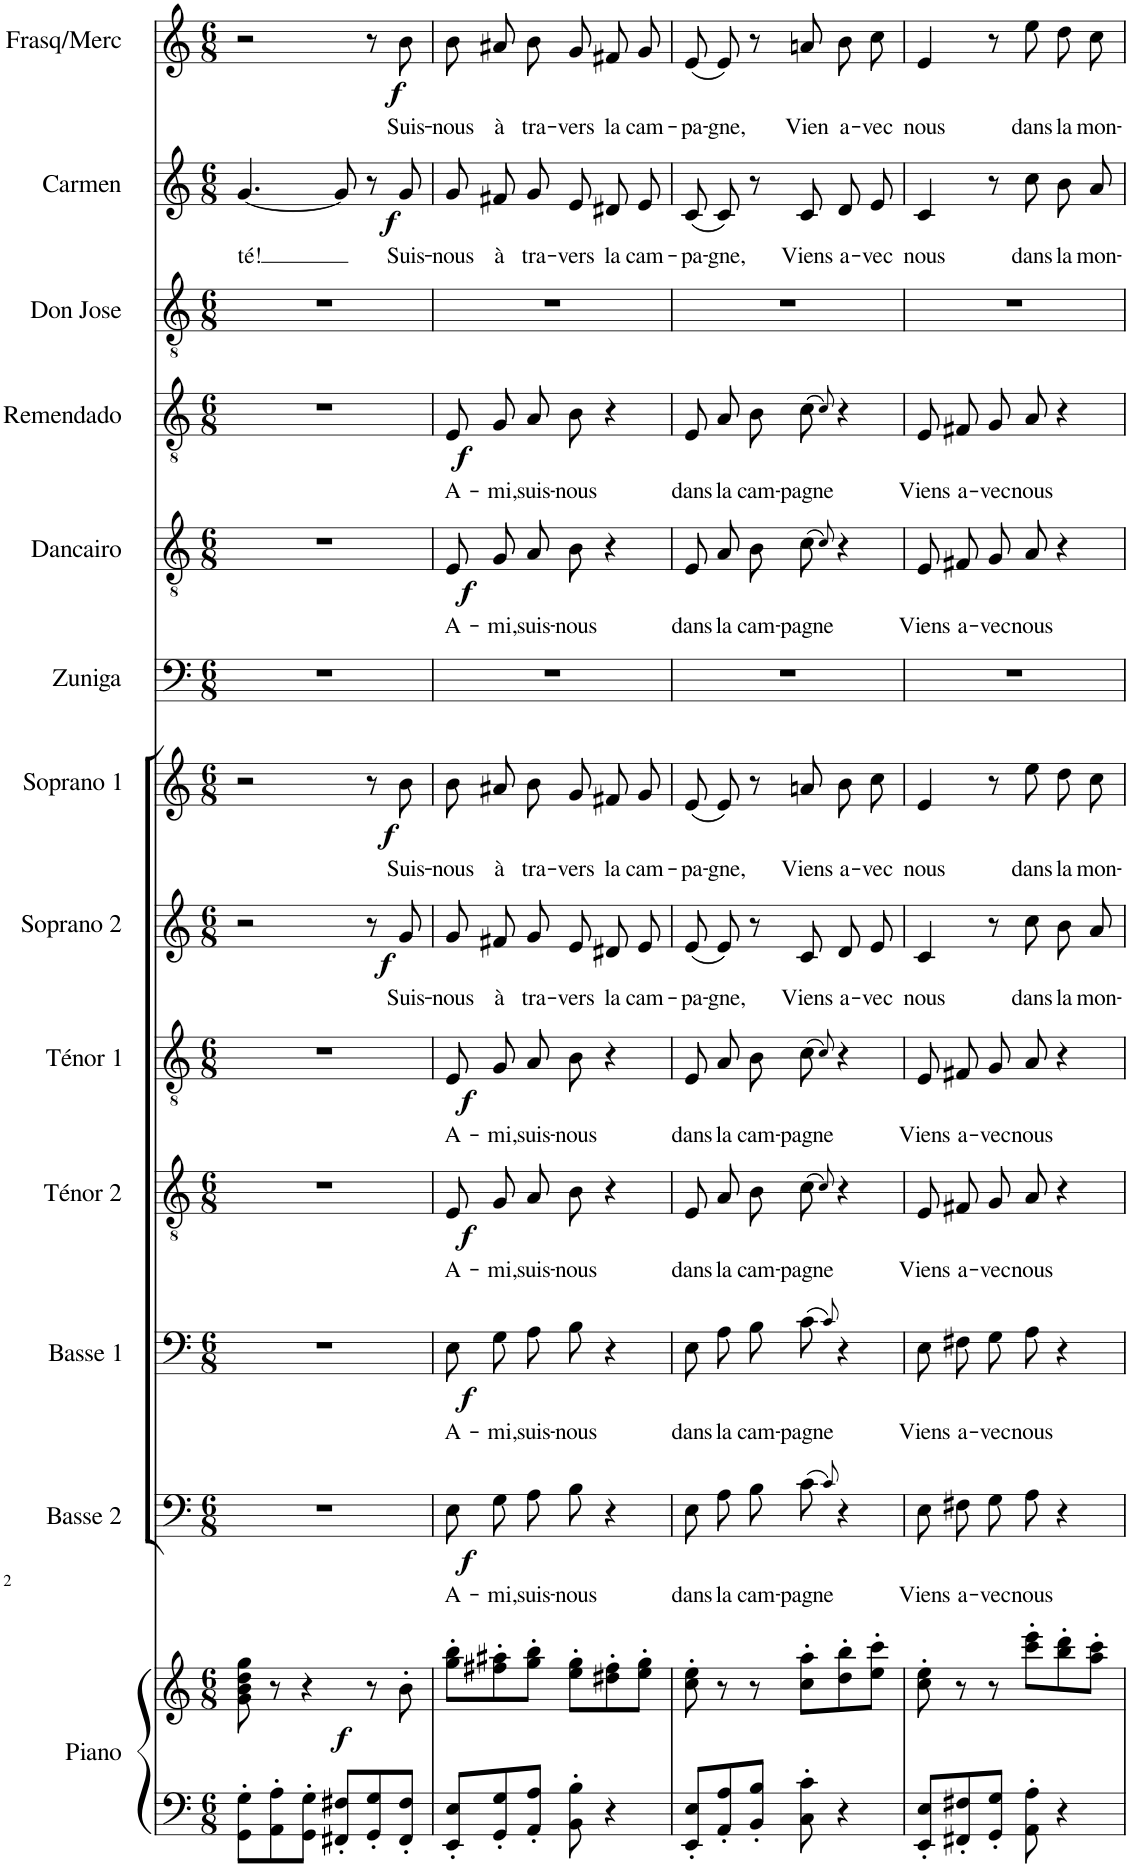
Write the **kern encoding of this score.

**kern	**kern	**dynam	**kern	**text	**dynam	**kern	**text	**dynam	**kern	**text	**dynam	**kern	**text	**dynam	**kern	**text	**dynam	**kern	**text	**dynam	**kern	**text	**dynam	**kern	**text	**dynam	**kern	**text	**dynam	**kern	**text	**dynam
*part11	*part11	*part11	*part10	*part10	*part10	*part9	*part9	*part9	*part8	*part8	*part8	*part7	*part7	*part7	*part6	*part6	*part6	*part5	*part5	*part5	*part4	*part4	*part4	*part3	*part3	*part3	*part2	*part2	*part2	*part1	*part1	*part1
*staff12	*staff11	*staff11/12	*staff10	*staff10	*staff10	*staff9	*staff9	*staff9	*staff8	*staff8	*staff8	*staff7	*staff7	*staff7	*staff6	*staff6	*staff6	*staff5	*staff5	*staff5	*staff4	*staff4	*staff4	*staff3	*staff3	*staff3	*staff2	*staff2	*staff2	*staff1	*staff1	*staff1
*I"Piano	*	*	*I"Basse 2	*	*	*I"Basse 1	*	*	*I"Ténor 2	*	*	*I"Ténor 1	*	*	*I"Soprano 2	*	*	*I"Soprano 1	*	*	*I"Dancairo	*	*	*I"Remendado	*	*	*I"Carmen	*	*	*I"Frasq/Merc	*	*
*I'Pia.	*	*	*I'B2	*	*	*I'B1	*	*	*I'T2	*	*	*I'T1	*	*	*I'S2	*	*	*I'S1	*	*	*I'Dan.	*	*	*I'Rem.	*	*	*I'Car.	*	*	*I'F.M.	*	*
*clefF4	*clefG2	*	*clefF4	*	*	*clefF4	*	*	*clefGv2	*	*	*clefGv2	*	*	*clefG2	*	*	*clefG2	*	*	*clefGv2	*	*	*clefGv2	*	*	*clefG2	*	*	*clefG2	*	*
*k[]	*k[]	*	*k[]	*	*	*k[]	*	*	*k[]	*	*	*k[]	*	*	*k[]	*	*	*k[]	*	*	*k[]	*	*	*k[]	*	*	*k[]	*	*	*k[]	*	*
*M6/8	*M6/8	*	*M6/8	*	*	*M6/8	*	*	*M6/8	*	*	*M6/8	*	*	*M6/8	*	*	*M6/8	*	*	*M6/8	*	*	*M6/8	*	*	*M6/8	*	*	*M6/8	*	*
=1	=1	=1	=1	=1	=1	=1	=1	=1	=1	=1	=1	=1	=1	=1	=1	=1	=1	=1	=1	=1	=1	=1	=1	=1	=1	=1	=1	=1	=1	=1	=1	=1
!	!	!	!	!	!	!	!	!	!	!	!	!	!	!	!	!	!	!	!	!	!	!	!	!	!	!	!	!LO:LY:b	!	!	!	!
*	*^	*	*	*	*	*	*	*	*	*	*	*	*	*	*	*	*	*	*	*	*	*	*	*	*	*	*	*	*	*	*	*
8GG\' 8G\'L	8g\ 8b\ 8dd\ 8gg\	4.ryy	.	2.r	.	.	2.r	.	.	2.r	.	.	2.r	.	.	2r	.	.	2r	.	.	2.r	.	.	2.r	.	.	[4.g/	-té!	.	2r	.	.
8AA\' 8A\'	8r	.	.	.	.	.	.	.	.	.	.	.	.	.	.	.	.	.	.	.	.	.	.	.	.	.	.	.	.	.	.	.	.
8GG\' 8G\'J	4r	.	.	.	.	.	.	.	.	.	.	.	.	.	.	.	.	.	.	.	.	.	.	.	.	.	.	.	.	.	.	.	.
!	!	!	!LO:DY:b	!	!	!	!	!	!	!	!	!	!	!	!	!	!	!	!	!	!	!	!	!	!	!	!	!	!	!	!	!	!
8FF#X/' 8F#X/'L	.	4.ryy	f	.	.	.	.	.	.	.	.	.	.	.	.	.	.	.	.	.	.	.	.	.	.	.	.	8g/]	.	.	.	.	.
!	!	!	!	!	!	!	!	!	!	!	!	!	!	!	!	!	!	!LO:DY:b	!	!	!LO:DY:b	!	!	!	!	!	!	!	!	!	!	!	!
8GG/' 8G/'	8r	.	.	.	.	.	.	.	.	.	.	.	.	.	.	8r	.	f	8r	.	f	.	.	.	.	.	.	8r	.	.	8r	.	.
!	!	!	!	!	!	!	!	!	!	!	!	!	!	!	!	!	!LO:LY:b	!	!	!LO:LY:b	!	!	!	!	!	!	!	!	!LO:LY:b	!LO:DY:b	!	!LO:LY:b	!LO:DY:b
8FF#/' 8F#/'J	8b'\	.	.	.	.	.	.	.	.	.	.	.	.	.	.	8g/	Suis-	.	8b\	Suis-	.	.	.	.	.	.	.	8g/	Suis-	f	8b\	Suis-	f
=2	=2	=2	=2	=2	=2	=2	=2	=2	=2	=2	=2	=2	=2	=2	=2	=2	=2	=2	=2	=2	=2	=2	=2	=2	=2	=2	=2	=2	=2	=2	=2	=2	=2
!	!	!	!	!	!LO:LY:b	!LO:DY:b	!	!LO:LY:b	!LO:DY:b	!	!LO:LY:b	!LO:DY:b	!	!LO:LY:b	!LO:DY:b	!	!LO:LY:b	!	!	!LO:LY:b	!	!	!LO:LY:b	!LO:DY:b	!	!LO:LY:b	!LO:DY:b	!	!LO:LY:b	!	!	!LO:LY:b	!
*	*v	*v	*	*	*	*	*	*	*	*	*	*	*	*	*	*	*	*	*	*	*	*	*	*	*	*	*	*	*	*	*	*	*
8EE/' 8E/'L	8gg\' 8bb\'L	.	8E\L	A-	f	8E\L	A-	f	8E/L	A-	f	8E/L	A-	f	8g/L	-nous	.	8b\L	-nous	.	8E/L	A-	f	8E/L	A-	f	8g/L	-nous	.	8b\L	-nous	.
!	!	!	!	!LO:LY:b	!	!	!LO:LY:b	!	!	!LO:LY:b	!	!	!LO:LY:b	!	!	!LO:LY:b	!	!	!LO:LY:b	!	!	!LO:LY:b	!	!	!LO:LY:b	!	!	!LO:LY:b	!	!	!LO:LY:b	!
8GG/' 8G/'	8ff#X\' 8aa#X\'	.	8G\	-mi,	.	8G\	-mi,	.	8G/	-mi,	.	8G/	-mi,	.	8f#X/	à	.	8a#X\	à	.	8G/	-mi,	.	8G/	-mi,	.	8f#X/	à	.	8a#X\	à	.
!	!	!	!	!LO:LY:b	!	!	!LO:LY:b	!	!	!LO:LY:b	!	!	!LO:LY:b	!	!	!LO:LY:b	!	!	!LO:LY:b	!	!	!LO:LY:b	!	!	!LO:LY:b	!	!	!LO:LY:b	!	!	!LO:LY:b	!
8AA/' 8A/'J	8gg\' 8bb\'J	.	8A\J	suis-	.	8A\J	suis-	.	8A/J	suis-	.	8A/J	suis-	.	8g/J	tra-	.	8b\J	tra-	.	8A/J	suis-	.	8A/J	suis-	.	8g/J	tra-	.	8b\J	tra-	.
!	!	!	!	!LO:LY:b	!	!	!LO:LY:b	!	!	!LO:LY:b	!	!	!LO:LY:b	!	!	!LO:LY:b	!	!	!LO:LY:b	!	!	!LO:LY:b	!	!	!LO:LY:b	!	!	!LO:LY:b	!	!	!LO:LY:b	!
8BB\' 8B\'	8ee\' 8gg\'L	.	8B\	-nous	.	8B\	-nous	.	8B\	-nous	.	8B\	-nous	.	8e/L	-vers	.	8g/L	-vers	.	8B\	-nous	.	8B\	-nous	.	8e/L	-vers	.	8g/L	-vers	.
!	!	!	!	!	!	!	!	!	!	!	!	!	!	!	!	!LO:LY:b	!	!	!LO:LY:b	!	!	!	!	!	!	!	!	!LO:LY:b	!	!	!LO:LY:b	!
4r	8dd#X\' 8ff#\'	.	4r	.	.	4r	.	.	4r	.	.	4r	.	.	8d#X/	la	.	8f#X/	la	.	4r	.	.	4r	.	.	8d#X/	la	.	8f#X/	la	.
!	!	!	!	!	!	!	!	!	!	!	!	!	!	!	!	!LO:LY:b	!	!	!LO:LY:b	!	!	!	!	!	!	!	!	!LO:LY:b	!	!	!LO:LY:b	!
.	8ee\' 8gg\'J	.	.	.	.	.	.	.	.	.	.	.	.	.	8e/J	cam-	.	8g/J	cam-	.	.	.	.	.	.	.	8e/J	cam-	.	8g/J	cam-	.
=3	=3	=3	=3	=3	=3	=3	=3	=3	=3	=3	=3	=3	=3	=3	=3	=3	=3	=3	=3	=3	=3	=3	=3	=3	=3	=3	=3	=3	=3	=3	=3	=3
!	!	!	!	!LO:LY:b	!	!	!LO:LY:b	!	!	!LO:LY:b	!	!	!LO:LY:b	!	!	!LO:LY:b	!	!	!LO:LY:b	!	!	!LO:LY:b	!	!	!LO:LY:b	!	!	!LO:LY:b	!	!	!LO:LY:b	!
8EE/' 8E/'L	8cc\' 8ee\'	.	8E\L	dans	.	8E\L	dans	.	8E/L	dans	.	8E/L	dans	.	(8e/L	-pa-	.	(8e/L	-pa-	.	8E/L	dans	.	8E/L	dans	.	(8c/L	-pa-	.	(8e/L	-pa-	.
!	!	!	!	!LO:LY:b	!	!	!LO:LY:b	!	!	!LO:LY:b	!	!	!LO:LY:b	!	!	!LO:LY:b	!	!	!LO:LY:b	!	!	!LO:LY:b	!	!	!LO:LY:b	!	!	!LO:LY:b	!	!	!LO:LY:b	!
8AA/' 8A/'	8r	.	8A\	la	.	8A\	la	.	8A/	la	.	8A/	la	.	8e/J)	-gne,	.	8e/J)	-gne,	.	8A/	la	.	8A/	la	.	8c/J)	-gne,	.	8e/J)	-gne,	.
!	!	!	!	!LO:LY:b	!	!	!LO:LY:b	!	!	!LO:LY:b	!	!	!LO:LY:b	!	!	!	!	!	!	!	!	!LO:LY:b	!	!	!LO:LY:b	!	!	!	!	!	!	!
8BB/' 8B/'J	8r	.	8B\J	cam-	.	8B\J	cam-	.	8B/J	cam-	.	8B/J	cam-	.	8r	.	.	8r	.	.	8B/J	cam-	.	8B/J	cam-	.	8r	.	.	8r	.	.
!	!	!	!	!LO:LY:b	!	!	!LO:LY:b	!	!	!LO:LY:b	!	!	!LO:LY:b	!	!	!LO:LY:b	!	!	!LO:LY:b	!	!	!LO:LY:b	!	!	!LO:LY:b	!	!	!LO:LY:b	!	!	!LO:LY:b	!
8C\' 8c\'	8cc\' 8aa\'L	.	(8c\	-pagne	.	(8c\	-pagne	.	(8c\	-pagne	.	(8c\	-pagne	.	8c/L	Viens	.	8an\L	Viens	.	(8c\	-pagne	.	(8c\	-pagne	.	8c/L	Viens	.	8an\L	Vien	.
.	.	.	8qc/)	.	.	8qc/)	.	.	8qc/)	.	.	8qc/)	.	.	.	.	.	.	.	.	8qc/)	.	.	8qc/)	.	.	.	.	.	.	.	.
!	!	!	!	!	!	!	!	!	!	!	!	!	!	!	!	!LO:LY:b	!	!	!LO:LY:b	!	!	!	!	!	!	!	!	!LO:LY:b	!	!	!LO:LY:b	!
4r	8dd\' 8bb\'	.	4r	.	.	4r	.	.	4r	.	.	4r	.	.	8d/	a-	.	8b\	a-	.	4r	.	.	4r	.	.	8d/	a-	.	8b\	a-	.
!	!	!	!	!	!	!	!	!	!	!	!	!	!	!	!	!LO:LY:b	!	!	!LO:LY:b	!	!	!	!	!	!	!	!	!LO:LY:b	!	!	!LO:LY:b	!
.	8ee\' 8ccc\'J	.	.	.	.	.	.	.	.	.	.	.	.	.	8e/J	-vec	.	8cc\J	-vec	.	.	.	.	.	.	.	8e/J	-vec	.	8cc\J	-vec	.
=4	=4	=4	=4	=4	=4	=4	=4	=4	=4	=4	=4	=4	=4	=4	=4	=4	=4	=4	=4	=4	=4	=4	=4	=4	=4	=4	=4	=4	=4	=4	=4	=4
!	!	!	!	!LO:LY:b	!	!	!LO:LY:b	!	!	!LO:LY:b	!	!	!LO:LY:b	!	!	!LO:LY:b	!	!	!LO:LY:b	!	!	!LO:LY:b	!	!	!LO:LY:b	!	!	!LO:LY:b	!	!	!LO:LY:b	!
8EE/' 8E/'L	8cc\' 8ee\'	.	8E\L	Viens	.	8E\L	Viens	.	8E/L	Viens	.	8E/L	Viens	.	4c/	nous	.	4e/	nous	.	8E/L	Viens	.	8E/L	Viens	.	4c/	nous	.	4e/	nous	.
!	!	!	!	!LO:LY:b	!	!	!LO:LY:b	!	!	!LO:LY:b	!	!	!LO:LY:b	!	!	!	!	!	!	!	!	!LO:LY:b	!	!	!LO:LY:b	!	!	!	!	!	!	!
8FF#X/' 8F#X/'	8r	.	8F#X\	a-	.	8F#X\	a-	.	8F#X/	a-	.	8F#X/	a-	.	.	.	.	.	.	.	8F#X/	a-	.	8F#X/	a-	.	.	.	.	.	.	.
!	!	!	!	!LO:LY:b	!	!	!LO:LY:b	!	!	!LO:LY:b	!	!	!LO:LY:b	!	!	!	!	!	!	!	!	!LO:LY:b	!	!	!LO:LY:b	!	!	!	!	!	!	!
8GG/' 8G/'J	8r	.	8G\J	-vec	.	8G\J	-vec	.	8G/J	-vec	.	8G/J	-vec	.	8r	.	.	8r	.	.	8G/J	-vec	.	8G/J	-vec	.	8r	.	.	8r	.	.
!	!	!	!	!LO:LY:b	!	!	!LO:LY:b	!	!	!LO:LY:b	!	!	!LO:LY:b	!	!	!LO:LY:b	!	!	!LO:LY:b	!	!	!LO:LY:b	!	!	!LO:LY:b	!	!	!LO:LY:b	!	!	!LO:LY:b	!
8AA\' 8A\'	8ccc\' 8eee\'L	.	8A\	nous	.	8A\	nous	.	8A/	nous	.	8A/	nous	.	8cc\L	dans	.	8ee\L	dans	.	8A/	nous	.	8A/	nous	.	8cc\L	dans	.	8ee\L	dans	.
!	!	!	!	!	!	!	!	!	!	!	!	!	!	!	!	!LO:LY:b	!	!	!LO:LY:b	!	!	!	!	!	!	!	!	!LO:LY:b	!	!	!LO:LY:b	!
4r	8bb\' 8ddd\'	.	4r	.	.	4r	.	.	4r	.	.	4r	.	.	8b\	la	.	8dd\	la	.	4r	.	.	4r	.	.	8b\	la	.	8dd\	la	.
!	!	!	!	!	!	!	!	!	!	!	!	!	!	!	!	!LO:LY:b	!	!	!LO:LY:b	!	!	!	!	!	!	!	!	!LO:LY:b	!	!	!LO:LY:b	!
.	8aa\' 8ccc\'J	.	.	.	.	.	.	.	.	.	.	.	.	.	8a\J	mon-	.	8cc\J	mon-	.	.	.	.	.	.	.	8a\J	mon-	.	8cc\J	mon-	.
=	=	=	=	=	=	=	=	=	=	=	=	=	=	=	=	=	=	=	=	=	=	=	=	=	=	=	=	=	=	=	=	=
*-	*-	*-	*-	*-	*-	*-	*-	*-	*-	*-	*-	*-	*-	*-	*-	*-	*-	*-	*-	*-	*-	*-	*-	*-	*-	*-	*-	*-	*-	*-	*-	*-
